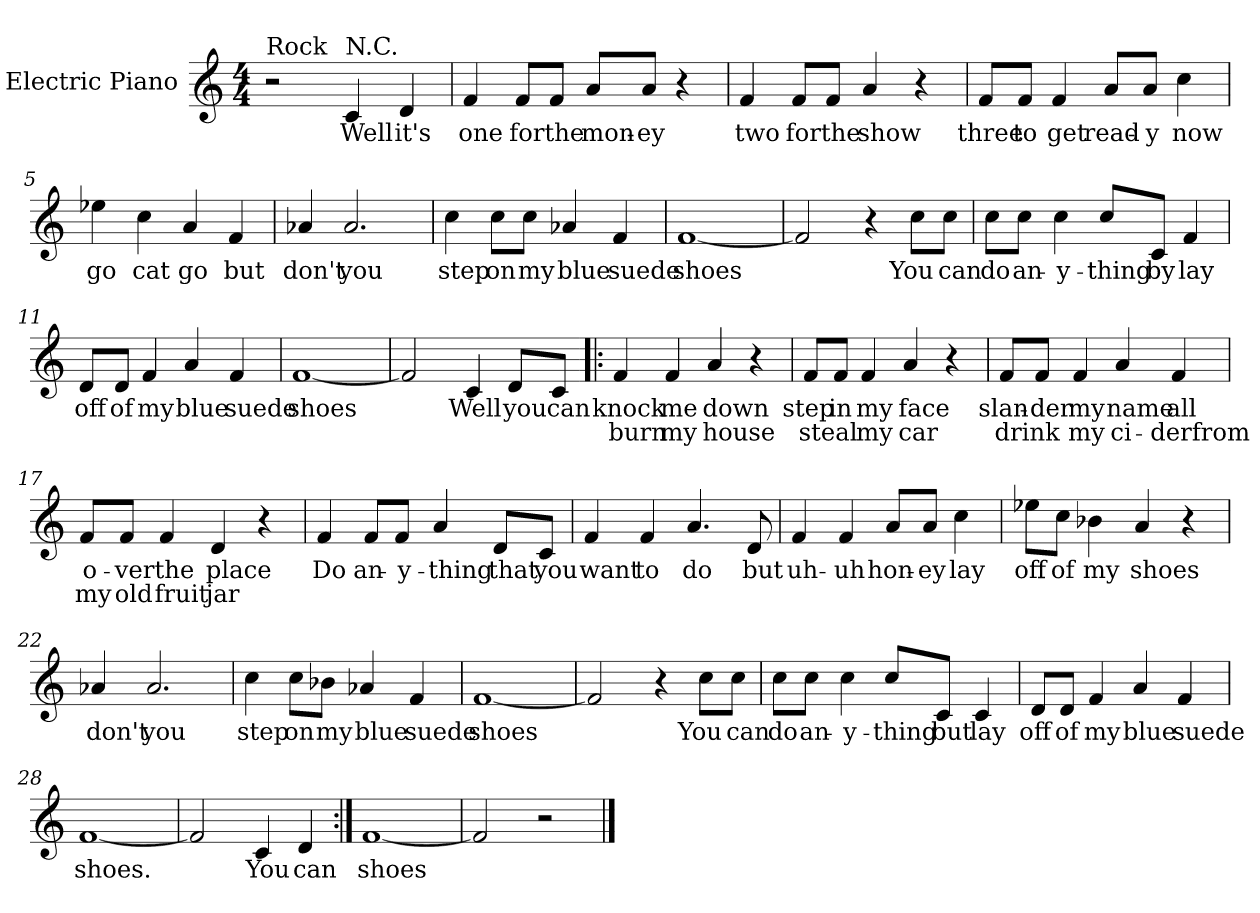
**kern	**text	**text
*part1	*part1	*part1
*staff1	*staff1	*staff1
*I"Electric Piano	*	*
*I'E.Pno	*	*
*clefG2	*	*
*k[]	*	*
*C:	*	*
*M4/4	*	*
=1	=1	=1
!LO:TX:a:t=Rock	!	!
2r	.	.
!LO:TX:a:t=N.C.	!	!
4c/	Well	.
4d/	it's	.
=2	=2	=2
4f/	one	.
8f/L	for	.
8f/J	the	.
8a/L	mon-	.
8a/J	-ey	.
4r	.	.
=3	=3	=3
4f/	two	.
8f/L	for	.
8f/J	the	.
4a/	show	.
4r	.	.
!!LO:LB:g=z
=4	=4	=4
8f/L	three	.
8f/J	to	.
4f/	get	.
8a/L	read-	.
8a/J	-y	.
4cc\	now	.
=5	=5	=5
4ee-X\	go	.
4cc\	cat	.
4a/	go	.
4f/	but	.
=6	=6	=6
4a-X/	don't	.
2.a-/	you	.
=7	=7	=7
4cc\	step	.
8cc\L	on	.
8cc\J	my	.
4a-X/	blue	.
4f/	suede	.
!!LO:LB:g=z
=8	=8	=8
[1f	shoes	.
=9	=9	=9
2f/]	.	.
4r	.	.
8cc\L	You	.
8cc\J	can	.
=10	=10	=10
8cc\L	do	.
8cc\J	an-	.
4cc\	-y-	.
8cc/L	-thing	.
8c/J	by	.
4f/	lay	.
=11	=11	=11
8d/L	off	.
8d/J	of	.
4f/	my	.
4a/	blue	.
4f/	suede	.
=12	=12	=12
[1f	shoes	.
!!LO:LB:g=z
=13	=13	=13
2f/]	.	.
4c/	Well	.
8d/L	you	.
8c/J	can	.
=14!|:	=14!|:	=14!|:
4f/	knock	burn
4f/	me	my
4a/	down	house
4r	.	.
=15	=15	=15
8f/L	step	steal
8f/J	in	.
4f/	my	my
4a/	face	car
4r	.	.
!!LO:LB:g=z
=16	=16	=16
8f/L	slan-	drink
8f/J	-der	.
4f/	my	my
4a/	name	ci-
4f/	all	derfrom
=17	=17	=17
8f/L	o-	my
8f/J	-ver	old
4f/	the	fruit
4d/	place	jar
4r	.	.
=18	=18	=18
4f/	Do	.
8f/L	an-	.
8f/J	-y-	.
4a/	-thing	.
8d/L	that	.
8c/J	you	.
!!LO:LB:g=z
=19	=19	=19
4f/	want	.
4f/	to	.
4.a/	do	.
8d/	but	.
=20	=20	=20
4f/	uh-	.
4f/	-uh	.
8a/L	hon-	.
8a/J	-ey	.
4cc\	lay	.
=21	=21	=21
8ee-X\L	off	.
8cc\J	of	.
4b-X\	my	.
4a/	shoes	.
4r	.	.
=22	=22	=22
4a-X/	don't	.
2.a-/	you	.
!!LO:LB:g=z
=23	=23	=23
4cc\	step	.
8cc\L	on	.
8b-X\J	my	.
4a-X/	blue	.
4f/	suede	.
=24	=24	=24
[1f	shoes	.
=25	=25	=25
2f/]	.	.
4r	.	.
8cc\L	You	.
8cc\J	can	.
=26	=26	=26
8cc\L	do	.
8cc\J	an-	.
4cc\	-y-	.
8cc/L	-thing	.
8c/J	but	.
4c/	lay	.
!!LO:LB:g=z
=27	=27	=27
8d/L	off	.
8d/J	of	.
4f/	my	.
4a/	blue	.
4f/	suede	.
=28	=28	=28
[1f	shoes.	.
=29	=29	=29
2f/]	.	.
4c/	You	.
4d/	can	.
=30:|!	=30:|!	=30:|!
[1f	shoes	.
=31	=31	=31
2f/]	.	.
2r	.	.
==	==	==
*-	*-	*-
